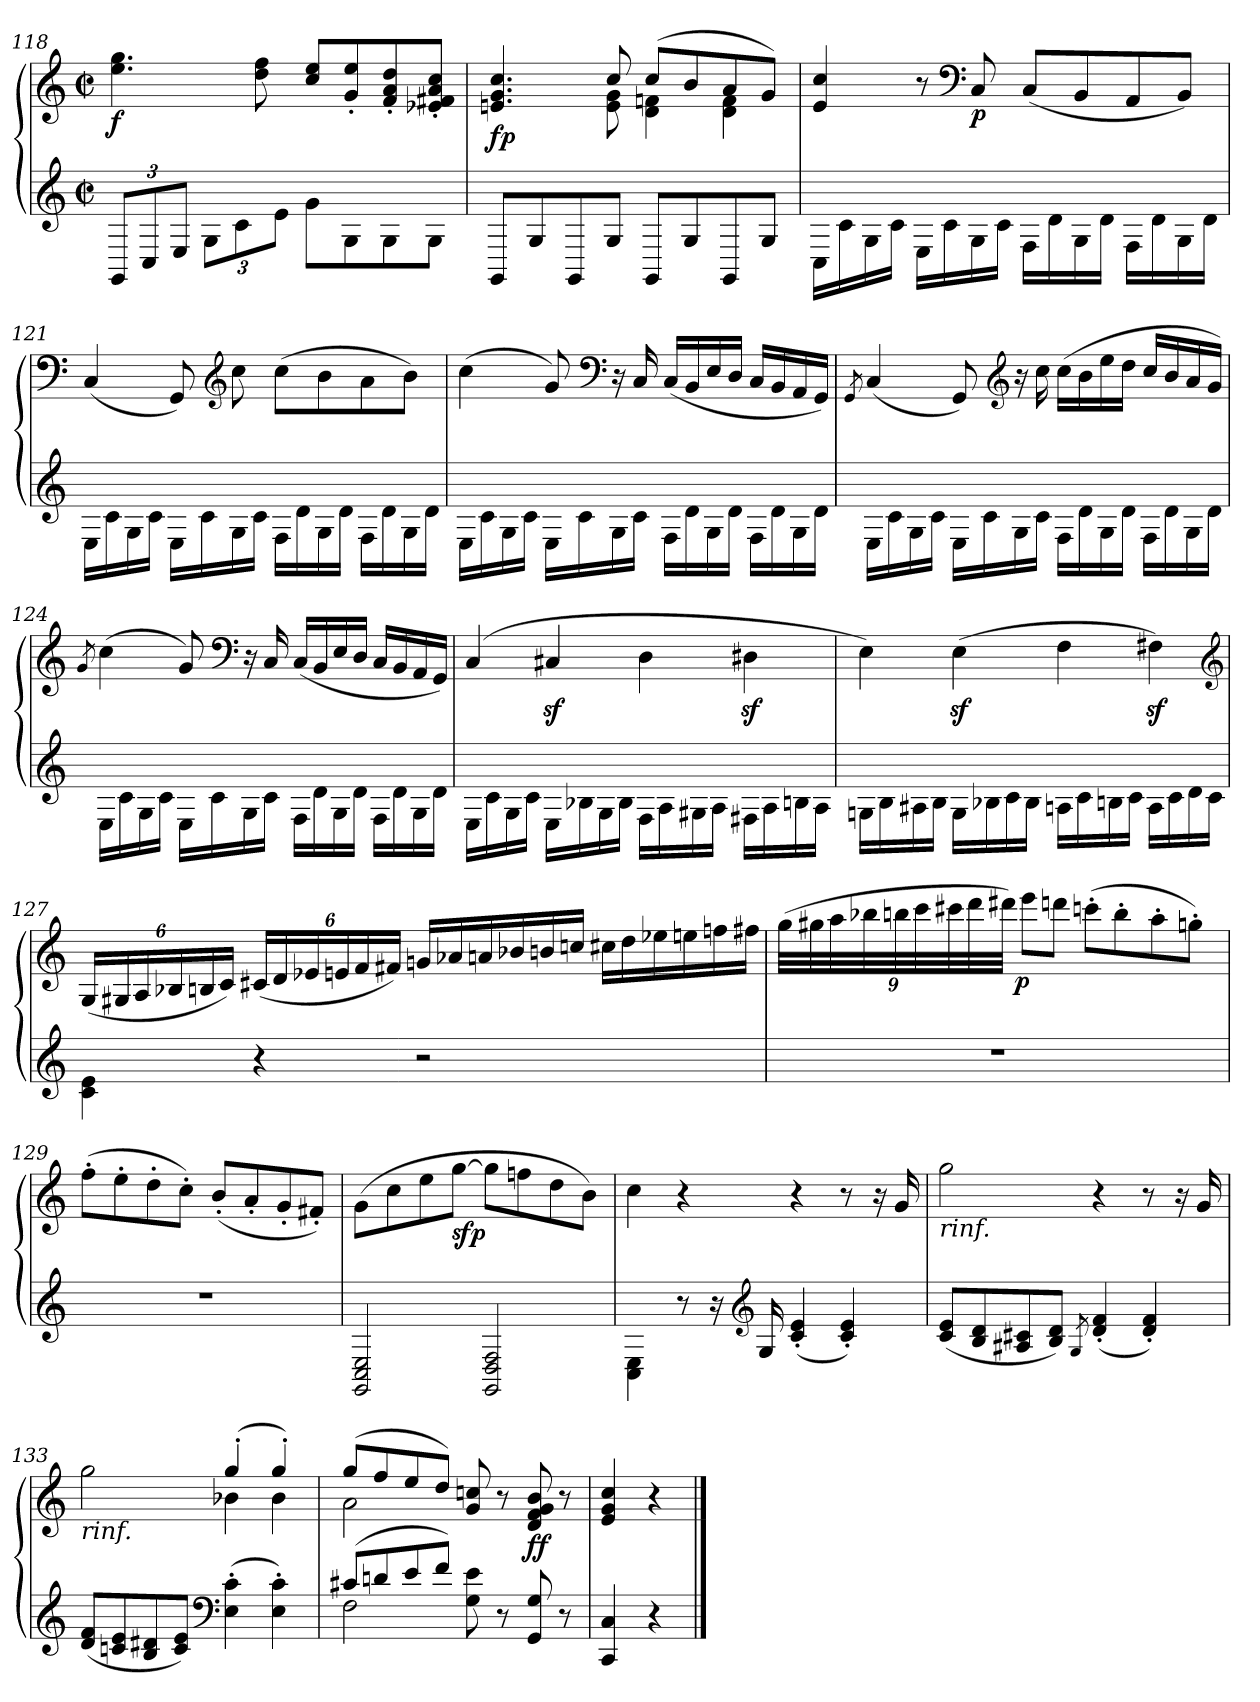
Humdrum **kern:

**kern	**kern	**dynam
*part1	*part1	*part1
*staff2	*staff1	*staff1/2
*clefG2	*clefG2	*
*M2/2	*M2/2	*
*met(c|)	*met(c|)	*
*Xbrackettup	*	*
=118	=118	=118
!	!	!LO:DY:b
12GG/L	4.ee\ 4.gg\	f
12C/	.	.
12E/J	.	.
12G\L	.	.
12c\	.	.
.	8dd\ 8ff\	.
12e\J	.	.
8g\L	8cc/ 8ee/L	.
8G\	8g'/ 8ee'/	.
8G\	8f'/ 8a'/ 8dd'/	.
8G\J	8e-X'/ 8f#X'/ 8a'/ 8cc'/J	.
=119	=119	=119
*	*^	*
!	!	!	!LO:DY:b
8GG/L	4.en/ 4.g/ 4.cc/	4ryy	fp
8G/	.	.	.
8GG/	.	8ryy	.
8G/J	8cc/	8e\ 8g\	.
8GG/L	(>8cc/L	4d\ 4fn\	.
8G/	8b/	.	.
8GG/	8a/	4d\ 4f\	.
8G/J	8g/J)	.	.
*	*v	*v	*
!!LO:LB:g=z
=120	=120	=120
16C\LL	4e/ 4cc/	.
16c\	.	.
16G\	.	.
16c\JJ	.	.
16E\LL	8r	.
16c\	.	.
*	*clefF4	*
!	!	!LO:DY:b
16G\	8C/	p
16c\JJ	.	.
16F\LL	(<8C/L	.
16d\	.	.
16G\	8BB/	.
16d\JJ	.	.
16F\LL	8AA/	.
16d\	.	.
16G\	8BB/J)	.
16d\JJ	.	.
=121	=121	=121
16E\LL	(<4C/	.
16c\	.	.
16G\	.	.
16c\JJ	.	.
16E\LL	8GG/)	.
16c\	.	.
*	*clefG2	*
16G\	8cc\	.
16c\JJ	.	.
16F\LL	(>8cc\L	.
16d\	.	.
16G\	8b\	.
16d\JJ	.	.
16F\LL	8a\	.
16d\	.	.
16G\	8b\J)	.
16d\JJ	.	.
=122	=122	=122
16E\LL	(>4cc\	.
16c\	.	.
16G\	.	.
16c\JJ	.	.
16E\LL	8g/)	.
16c\	.	.
*	*clefF4	*
16G\	16r	.
16c\JJ	16C/	.
16F\LL	(<16C/LL	.
16d\	16BB/	.
16G\	16E/	.
16d\JJ	16D/JJ	.
16F\LL	16C/LL	.
16d\	16BB/	.
16G\	16AA/	.
16d\JJ	16GG/JJ)	.
!!LO:LB:g=z
=123	=123	=123
.	8qGG/	.
16E\LL	(<4C/	.
16c\	.	.
16G\	.	.
16c\JJ	.	.
16E\LL	8GG/)	.
16c\	.	.
*	*clefG2	*
16G\	16r	.
16c\JJ	16cc\	.
16F\LL	(>16cc\LL	.
16d\	16b\	.
16G\	16ee\	.
16d\JJ	16dd\JJ	.
16F\LL	16cc/LL	.
16d\	16b/	.
16G\	16a/	.
16d\JJ	16g/JJ)	.
=124	=124	=124
.	8qg/	.
16E\LL	(>4cc\	.
16c\	.	.
16G\	.	.
16c\JJ	.	.
16E\LL	8g/)	.
16c\	.	.
*	*clefF4	*
16G\	16r	.
16c\JJ	16C/	.
16F\LL	(<16C/LL	.
16d\	16BB/	.
16G\	16E/	.
16d\JJ	16D/JJ	.
16F\LL	16C/LL	.
16d\	16BB/	.
16G\	16AA/	.
16d\JJ	16GG/JJ)	.
=125	=125	=125
16E\LL	(<4C/	.
16c\	.	.
16G\	.	.
16c\JJ	.	.
16E\LL	4C#Xz>/	.
16B-X\	.	.
16G\	.	.
16B-\JJ	.	.
16F\LL	4D\	.
16A\	.	.
16G#X\	.	.
16A\JJ	.	.
16F#X\LL	4D#Xz>\	.
16A\	.	.
16Bn\	.	.
16A\JJ	.	.
!!LO:LB:g=z
=126	=126	=126
16Gn\LL	4E\)	.
16B\	.	.
16A#X\	.	.
16B\JJ	.	.
16G\LL	(>4Ez>\	.
16B-X\	.	.
16c\	.	.
16B-\JJ	.	.
16An\LL	4F\	.
16c\	.	.
16Bn\	.	.
16c\JJ	.	.
16A\LL	4F#Xz>\)	.
16c\	.	.
16d\	.	.
16c\JJ	.	.
*	*clefG2	*
=127	=127	=127
*	*Xbrackettup	*
4c\ 4e\	(<24G/LL	.
.	24G#X/	.
.	24A/	.
.	24B-X/	.
.	24Bn/	.
.	24c/JJ)	.
4r	(<24c#X/LL	.
.	24d/	.
.	24e-X/	.
.	24en/	.
.	24f/	.
.	24f#X/JJ)	.
*	*Xtuplet	*
2r	24gn/LL	.
.	24a-X/	.
.	24an/	.
.	24b-X/	.
.	24bn/	.
.	24ccn/JJ	.
.	24cc#X\LL	.
.	24dd\	.
.	24ee-X\	.
.	24een\	.
.	24ffn\	.
.	24ff#X\JJ	.
!!LO:LB:g=z
=128	=128	=128
*	*tuplet	*
*	*^	*
1r	(>36gg\LLL	5ryy	.
.	36gg#X\	.	.
.	36aa\	.	.
.	36bb-X\	.	.
.	36bbn\	.	.
.	36ccc\	.	.
.	36ccc#X\	.	.
.	36ddd\	.	.
.	.	40ryy	.
.	36ddd#X\JJJ)	.	.
.	.	80...ryy	.
!	!	!	!LO:DY:b
.	.	5%2ryy	p
.	8eee\L	.	.
.	8dddn\J	.	.
.	(>8cccn'\L	.	.
.	8bb'\	.	.
.	.	5ryy	.
.	8aa'\	.	.
.	.	10ryy	.
.	8ggn'\J)	.	.
.	.	20ryy	.
.	.	640ryy	.
*	*v	*v	*
=129	=129	=129
1r	(>8ff'\L	.
.	8ee'\	.
.	8dd'\	.
.	8cc'\J)	.
.	(<8b'/L	.
.	8a'/	.
.	8g'/	.
.	8f#X'/J)	.
=130	=130	=130
2GG/ 2C/ 2E/	(>8g\L	.
.	8cc\	.
.	8ee\	.
!	!	!LO:DY:b
.	[8gg\J	sfp
2GG/ 2D/ 2F/	8gg\L]	.
.	8ffn\	.
.	8dd\	.
.	8b\J)	.
=131	=131	=131
4C\ 4E\	4cc\	.
8r	4r	.
16r	.	.
*clefG2	*	*
16G/	.	.
(<4c'/ 4e'/	4r	.
4c'/ 4e'/)	8r	.
.	16r	.
.	16g/	.
!!LO:LB:g=z
=132	=132	=132
!	!LO:TX:b:i:t=rinf.	!
(<8c/ 8e/L	2gg\	.
8B/ 8d/	.	.
8A#X/ 8c#X/	.	.
8B/ 8d/J)	.	.
8qG/	.	.
(<4d'/ 4f'/	4r	.
4d'/ 4f'/)	8r	.
.	16r	.
.	16g/	.
=133	=133	=133
*	*^	*
!	!LO:TX:b:i:t=rinf.	!	!
(<8d/ 8f/L	2gg\	2ryy	.
8cn/ 8e/	.	.	.
8B/ 8d#X/	.	.	.
8c/ 8e/J)	.	.	.
*clefF4	*	*	*
!	!	!	!LO:DY:b
(4E'\ 4c'\	(>4gg'/	4b-X\	cresc.
4E'\ 4c'\)	4gg'/)	4b-\	.
=134	=134	=134	=134
*^	*	*	*
(<8c#X/L	2F\	(>8gg/L	2a\	.
8dn/	.	8ff/	.	.
8e/	.	8ee/	.	.
8f/J)	.	8dd/J)	.	.
8ryy	8G\ 8e\	8g/ 8ccn/	2ryy	.
8r	4.ryy	8r	.	.
!	!	!	!	!LO:DY:b
8GG/ 8G/	.	8d/ 8f/ 8g/ 8b/	.	ff
8r	.	8r	.	.
*v	*v	*	*	*
*	*v	*v	*
=135	=135	=135
4CC/ 4C/	4e/ 4g/ 4cc/	.
4r	4r	.
==	==	==
*-	*-	*-
